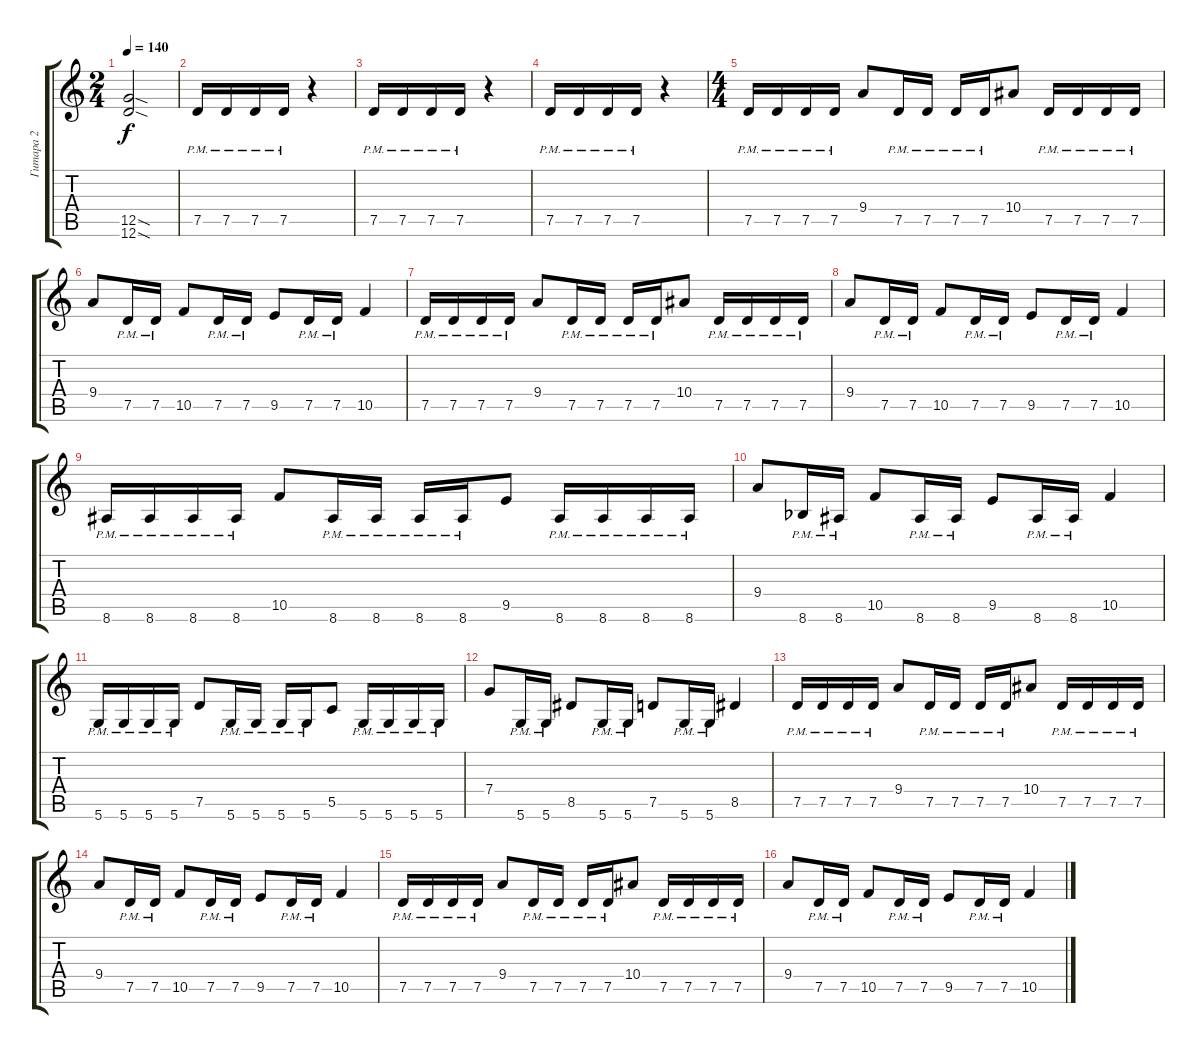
\track ("Гитара 2" "Гитара 2") {instrument distortionguitar}
\staff {score tabs}
\tuning (D4 A3 F3 C3 G2 D2) {hide}
\ts (2 4)
\tempo 140
\clef g2
\ks c
(12.5{sod} 12.6{sod}).2{dy f} |
7.5{pm}.16 7.5{pm}.16 7.5{pm}.16 7.5{pm}.16 r.4 |
7.5{pm}.16 7.5{pm}.16 7.5{pm}.16 7.5{pm}.16 r.4 |
7.5{pm}.16 7.5{pm}.16 7.5{pm}.16 7.5{pm}.16 r.4 |
\ts (4 4)
7.5{pm}.16 7.5{pm}.16 7.5{pm}.16 7.5{pm}.16 9.4.8 7.5{pm}.16 7.5{pm}.16 7.5{pm}.16 7.5{pm}.16 10.4.8 7.5{pm}.16 7.5{pm}.16 7.5{pm}.16 7.5{pm}.16 |
9.4.8 7.5{pm}.16 7.5{pm}.16 10.5.8 7.5{pm}.16 7.5{pm}.16 9.5.8 7.5{pm}.16 7.5{pm}.16 10.5.4 |
7.5{pm}.16 7.5{pm}.16 7.5{pm}.16 7.5{pm}.16 9.4.8 7.5{pm}.16 7.5{pm}.16 7.5{pm}.16 7.5{pm}.16 10.4.8 7.5{pm}.16 7.5{pm}.16 7.5{pm}.16 7.5{pm}.16 |
9.4.8 7.5{pm}.16 7.5{pm}.16 10.5.8 7.5{pm}.16 7.5{pm}.16 9.5.8 7.5{pm}.16 7.5{pm}.16 10.5.4 |
8.6{pm}.16 8.6{pm}.16 8.6{pm}.16 8.6{pm}.16 10.5.8 8.6{pm}.16 8.6{pm}.16 8.6{pm}.16 8.6{pm}.16 9.5.8 8.6{pm}.16 8.6{pm}.16 8.6{pm}.16 8.6{pm}.16 |
9.4.8 8.6{pm acc b}.16 8.6{pm}.16 10.5.8 8.6{pm}.16 8.6{pm}.16 9.5.8 8.6{pm}.16 8.6{pm}.16 10.5.4 |
5.6{pm}.16 5.6{pm}.16 5.6{pm}.16 5.6{pm}.16 7.5.8 5.6{pm}.16 5.6{pm}.16 5.6{pm}.16 5.6{pm}.16 5.5.8 5.6{pm}.16 5.6{pm}.16 5.6{pm}.16 5.6{pm}.16 |
7.4.8 5.6{pm}.16 5.6{pm}.16 8.5.8 5.6{pm}.16 5.6{pm}.16 7.5.8 5.6{pm}.16 5.6{pm}.16 8.5.4 |
7.5{pm}.16 7.5{pm}.16 7.5{pm}.16 7.5{pm}.16 9.4.8 7.5{pm}.16 7.5{pm}.16 7.5{pm}.16 7.5{pm}.16 10.4.8 7.5{pm}.16 7.5{pm}.16 7.5{pm}.16 7.5{pm}.16 |
9.4.8 7.5{pm}.16 7.5{pm}.16 10.5.8 7.5{pm}.16 7.5{pm}.16 9.5.8 7.5{pm}.16 7.5{pm}.16 10.5.4 |
7.5{pm}.16 7.5{pm}.16 7.5{pm}.16 7.5{pm}.16 9.4.8 7.5{pm}.16 7.5{pm}.16 7.5{pm}.16 7.5{pm}.16 10.4.8 7.5{pm}.16 7.5{pm}.16 7.5{pm}.16 7.5{pm}.16 |
9.4.8 7.5{pm}.16 7.5{pm}.16 10.5.8 7.5{pm}.16 7.5{pm}.16 9.5.8 7.5{pm}.16 7.5{pm}.16 10.5.4
